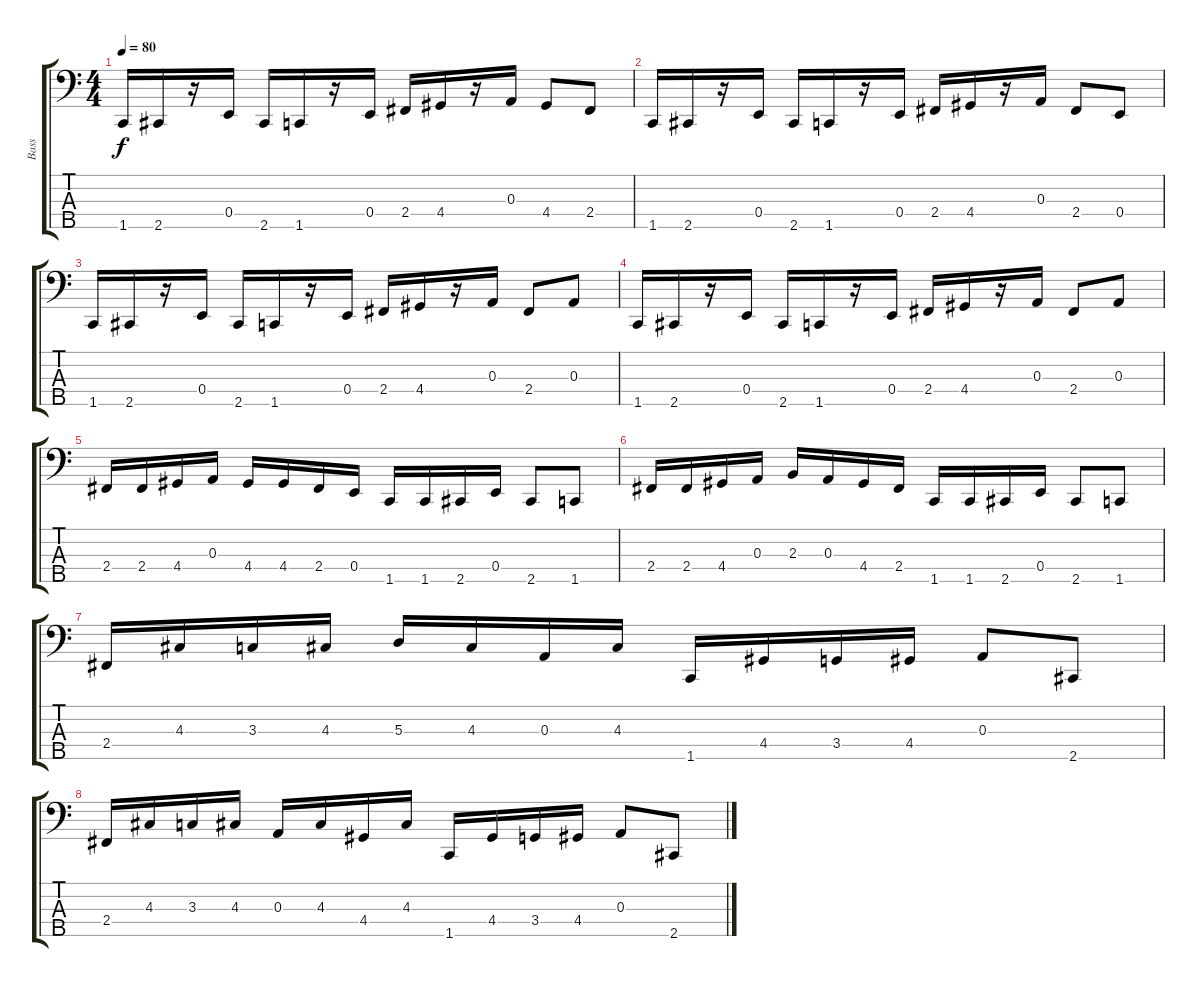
\track ("Bass" "Bass") {instrument electricbasspick}
\staff {score tabs}
\tuning (G2 D2 A1 E1 B0) {hide}
\ts (4 4)
\tempo 80
\clef f4
\ks c
1.5.16{dy f} 2.5.16 r.16 0.4.16 2.5.16 1.5.16 r.16 0.4.16 2.4.16 4.4.16 r.16 0.3.16 4.4.8 2.4.8 |
1.5.16 2.5.16 r.16 0.4.16 2.5.16 1.5.16 r.16 0.4.16 2.4.16 4.4.16 r.16 0.3.16 2.4.8 0.4.8 |
1.5.16 2.5.16 r.16 0.4.16 2.5.16 1.5.16 r.16 0.4.16 2.4.16 4.4.16 r.16 0.3.16 2.4.8 0.3.8 |
1.5.16 2.5.16 r.16 0.4.16 2.5.16 1.5.16 r.16 0.4.16 2.4.16 4.4.16 r.16 0.3.16 2.4.8 0.3.8 |
2.4.16 2.4.16 4.4.16 0.3.16 4.4.16 4.4.16 2.4.16 0.4.16 1.5.16 1.5.16 2.5.16 0.4.16 2.5.8 1.5.8 |
2.4.16 2.4.16 4.4.16 0.3.16 2.3.16 0.3.16 4.4.16 2.4.16 1.5.16 1.5.16 2.5.16 0.4.16 2.5.8 1.5.8 |
2.4.16 4.3.16 3.3.16 4.3.16 5.3.16 4.3.16 0.3.16 4.3.16 1.5.16 4.4.16 3.4.16 4.4.16 0.3.8 2.5.8 |
2.4.16 4.3.16 3.3.16 4.3.16 0.3.16 4.3.16 4.4.16 4.3.16 1.5.16 4.4.16 3.4.16 4.4.16 0.3.8 2.5.8
